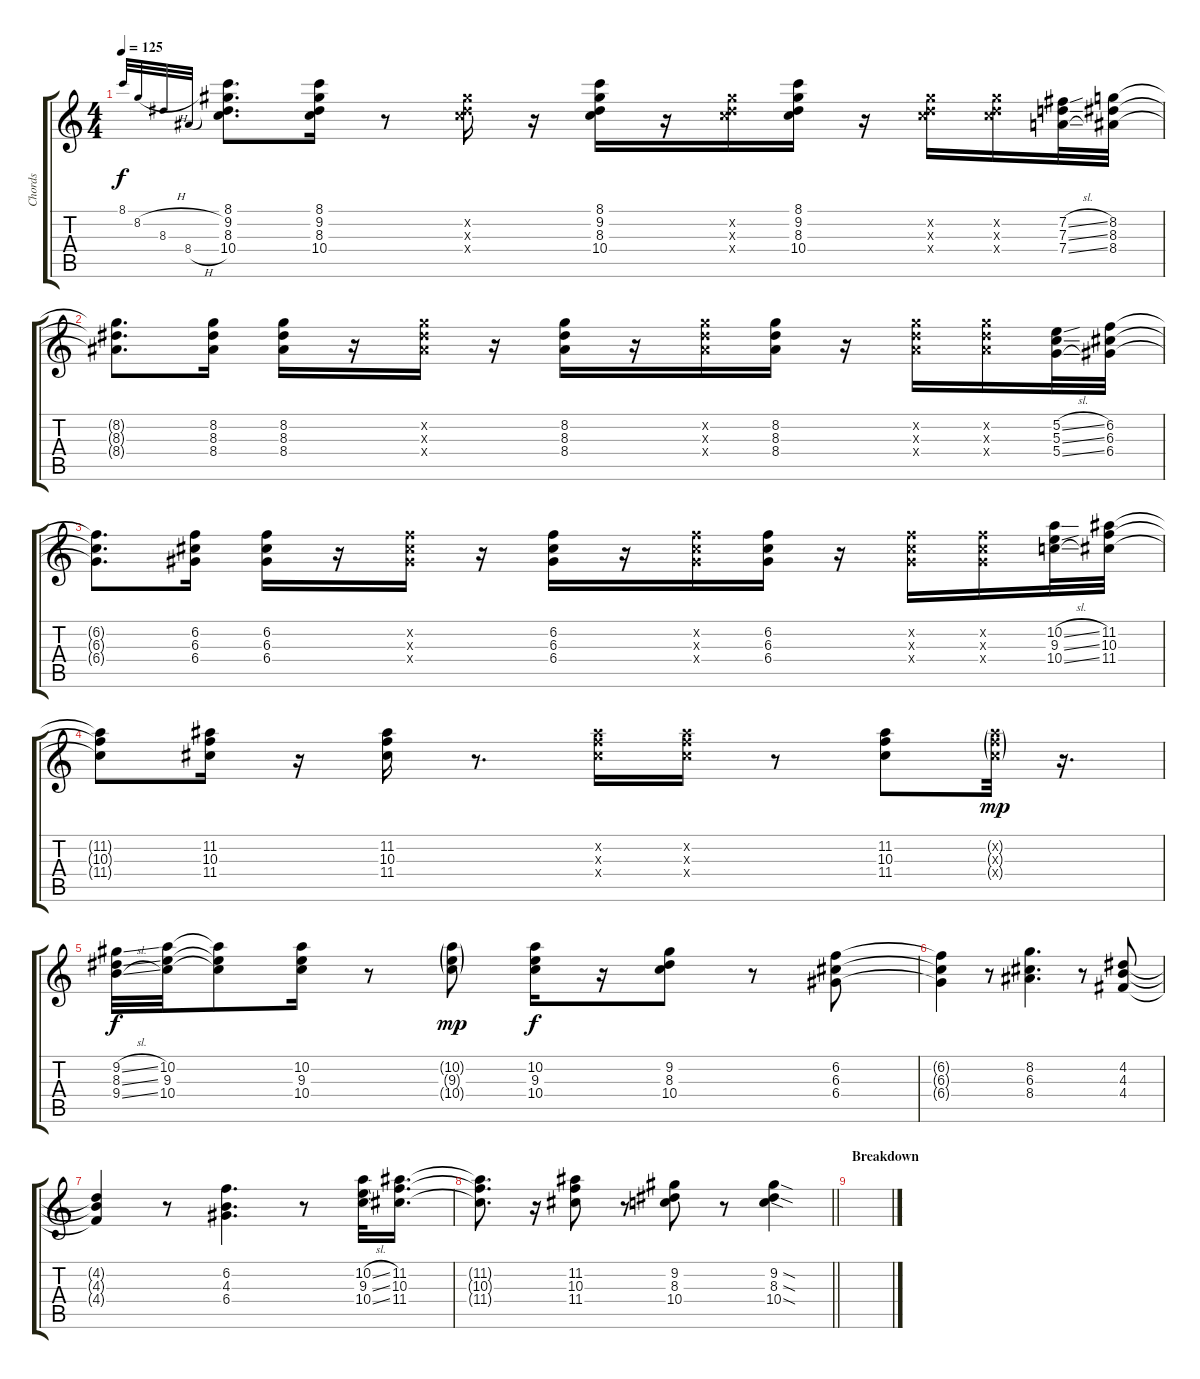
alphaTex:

\track ("Chords" "Chords") {instrument electricguitarjazz}
\staff {score tabs}
\tuning (E4 B3 G3 D3 A2 E2) {hide}
\ts (4 4)
\tempo 125
\clef g2
\ks c
8.1.32{gr onbeat dy f} 8.2{h}.32{gr onbeat} 8.3.32{gr onbeat} 8.4{h}.32{gr onbeat} (8.1 9.2 8.3 10.4).8{d} (8.1 9.2 8.3 10.4).16 r.8 (9.2{x} 8.3{x} 10.4{x}).16 r.16 (8.1 9.2 8.3 10.4).16 r.16 (9.2{x} 8.3{x} 10.4{x}).16 (8.1 9.2 8.3 10.4).16 r.16 (9.2{x} 8.3{x} 10.4{x}).16 (9.2{x} 8.3{x} 10.4{x}).16 (7.2{sl} 7.3{sl} 7.4{sl}).32 (8.2 8.3 8.4).32 |
(8.2{t} 8.3{t} 8.4{t}).8{d} (8.2 8.3 8.4).16 (8.2 8.3 8.4).16 r.16 (8.2{x} 8.3{x} 8.4{x}).16 r.16 (8.2 8.3 8.4).16 r.16 (8.2{x} 8.3{x} 8.4{x}).16 (8.2 8.3 8.4).16 r.16 (8.2{x} 8.3{x} 8.4{x}).16 (8.2{x} 8.3{x} 8.4{x}).16 (5.2{sl} 5.3{sl} 5.4{sl}).32 (6.2 6.3 6.4).32 |
(6.2{t} 6.3{t} 6.4{t}).8{d} (6.2 6.3 6.4).16 (6.2 6.3 6.4).16 r.16 (6.2{x} 6.3{x} 6.4{x}).16 r.16 (6.2 6.3 6.4).16 r.16 (6.2{x} 6.3{x} 6.4{x}).16 (6.2 6.3 6.4).16 r.16 (6.2{x} 6.3{x} 6.4{x}).16 (6.2{x} 6.3{x} 6.4{x}).16 (10.2{sl} 9.3{sl} 10.4{sl}).32 (11.2 10.3 11.4).32 |
(11.2{t} 10.3{t} 11.4{t}).8 (11.2 10.3 11.4).16 r.16 (11.2 10.3 11.4).16 r.8{d} (11.2{x} 10.3{x} 11.4{x}).16 (11.2{x} 10.3{x} 11.4{x}).16 r.8 (11.2 10.3 11.4).8 (11.2{g x} 10.3{g x} 11.4{g x}).32{dy mp} r.16{d} |
(9.2{sl} 8.3{sl} 9.4{sl}).32{dy f} (10.2 9.3 10.4).32 (10.2{t} 9.3{t} 10.4{t}).8 (10.2 9.3 10.4).16 r.8 (10.2{g} 9.3{g} 10.4{g}).8{dy mp} (10.2 9.3 10.4).16{dy f} r.16 (9.2 8.3 10.4).8 r.8 (6.2 6.3 6.4).8 |
(6.2{t} 6.3{t} 6.4{t}).4 r.8 (8.2 6.3 8.4).4{d} r.8 (4.2 4.3 4.4).8 |
(4.2{t} 4.3{t} 4.4{t}).4 r.8 (6.2 4.3 6.4).4{d} r.8 (10.2{sl} 9.3{sl} 10.4{sl}).32 (11.2 10.3 11.4).16{d} |
\barLineRight lightlight
(11.2{t} 10.3{t} 11.4{t}).8{d} r.16 (11.2 10.3 11.4).8 r.8 (9.2 8.3 10.4).8 r.8 (9.2{sod} 8.3{sod} 10.4{sod}).4 |
\section ("" "Breakdown")
